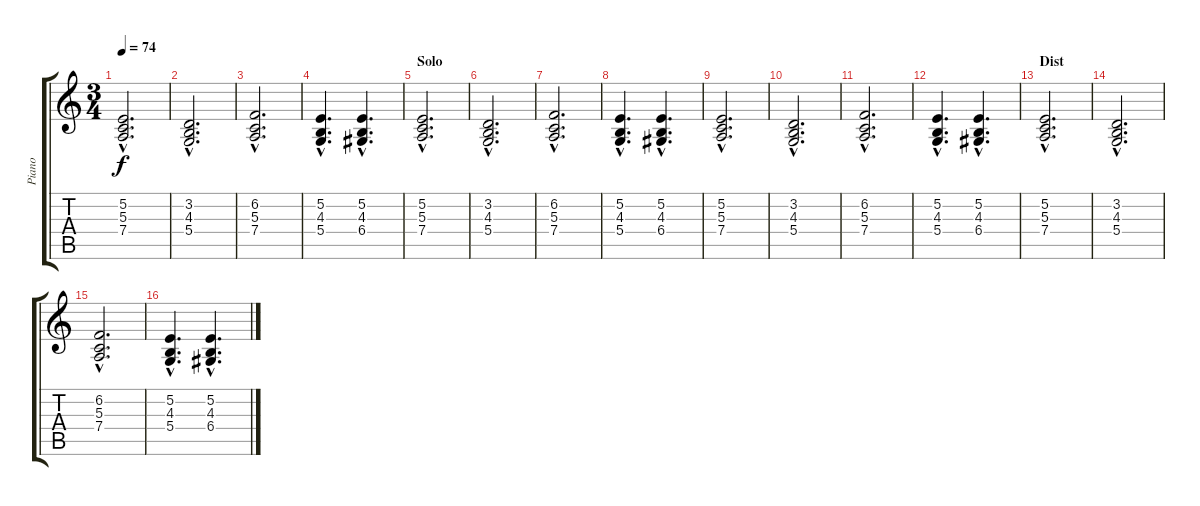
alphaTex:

\track ("Piano" "Piano") {instrument electricpiano1}
\staff {score tabs}
\tuning (E4 B3 G3 D3 A2 E2) {hide}
\ts (3 4)
\tempo 74
\clef g2
\ks c
(5.2{hac} 5.3{hac} 7.4{hac}).2{d dy f} |
(3.2{hac} 4.3{hac} 5.4{hac}).2{d} |
(6.2{hac} 5.3{hac} 7.4{hac}).2{d} |
(5.2{hac} 4.3{hac} 5.4{hac}).4{d} (5.2{hac} 4.3{hac} 6.4{hac}).4{d} |
\section ("" "Solo")
(5.2{hac} 5.3{hac} 7.4{hac}).2{d} |
(3.2{hac} 4.3{hac} 5.4{hac}).2{d} |
(6.2{hac} 5.3{hac} 7.4{hac}).2{d} |
(5.2{hac} 4.3{hac} 5.4{hac}).4{d} (5.2{hac} 4.3{hac} 6.4{hac}).4{d} |
(5.2{hac} 5.3{hac} 7.4{hac}).2{d} |
(3.2{hac} 4.3{hac} 5.4{hac}).2{d} |
(6.2{hac} 5.3{hac} 7.4{hac}).2{d} |
(5.2{hac} 4.3{hac} 5.4{hac}).4{d} (5.2{hac} 4.3{hac} 6.4{hac}).4{d} |
\section ("" "Dist")
(5.2{hac} 5.3{hac} 7.4{hac}).2{d} |
(3.2{hac} 4.3{hac} 5.4{hac}).2{d} |
(6.2{hac} 5.3{hac} 7.4{hac}).2{d} |
(5.2{hac} 4.3{hac} 5.4{hac}).4{d} (5.2{hac} 4.3{hac} 6.4{hac}).4{d}
